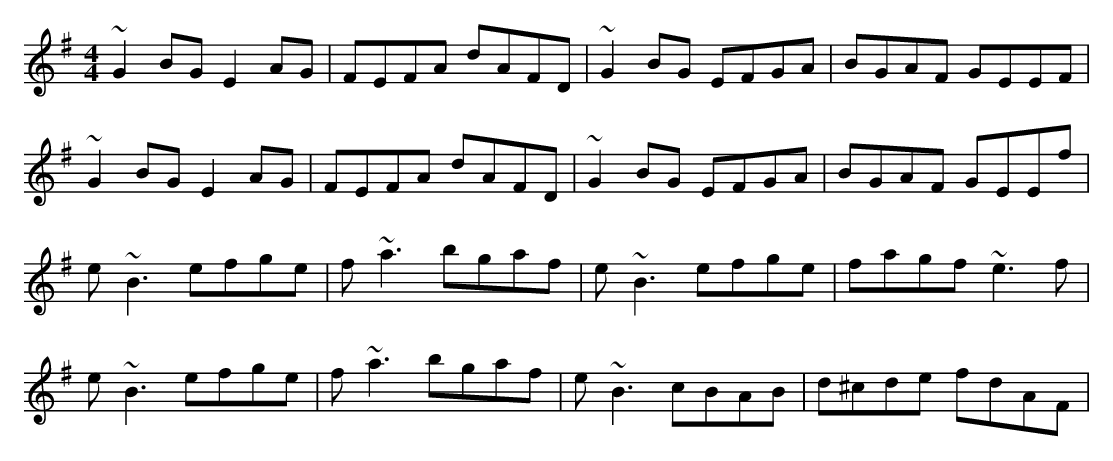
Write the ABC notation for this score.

X:1
M:4/4
K:Emin
~G2BG E2AG|FEFA dAFD|~G2BG EFGA|BGAF GEEF|
~G2BG E2AG|FEFA dAFD|~G2BG EFGA|BGAF GEEf|
e~B3 efge|f~a3 bgaf|e~B3 efge|fagf ~e3f|
e~B3 efge|f~a3 bgaf|e~B3 cBAB|d^cde fdAF|
